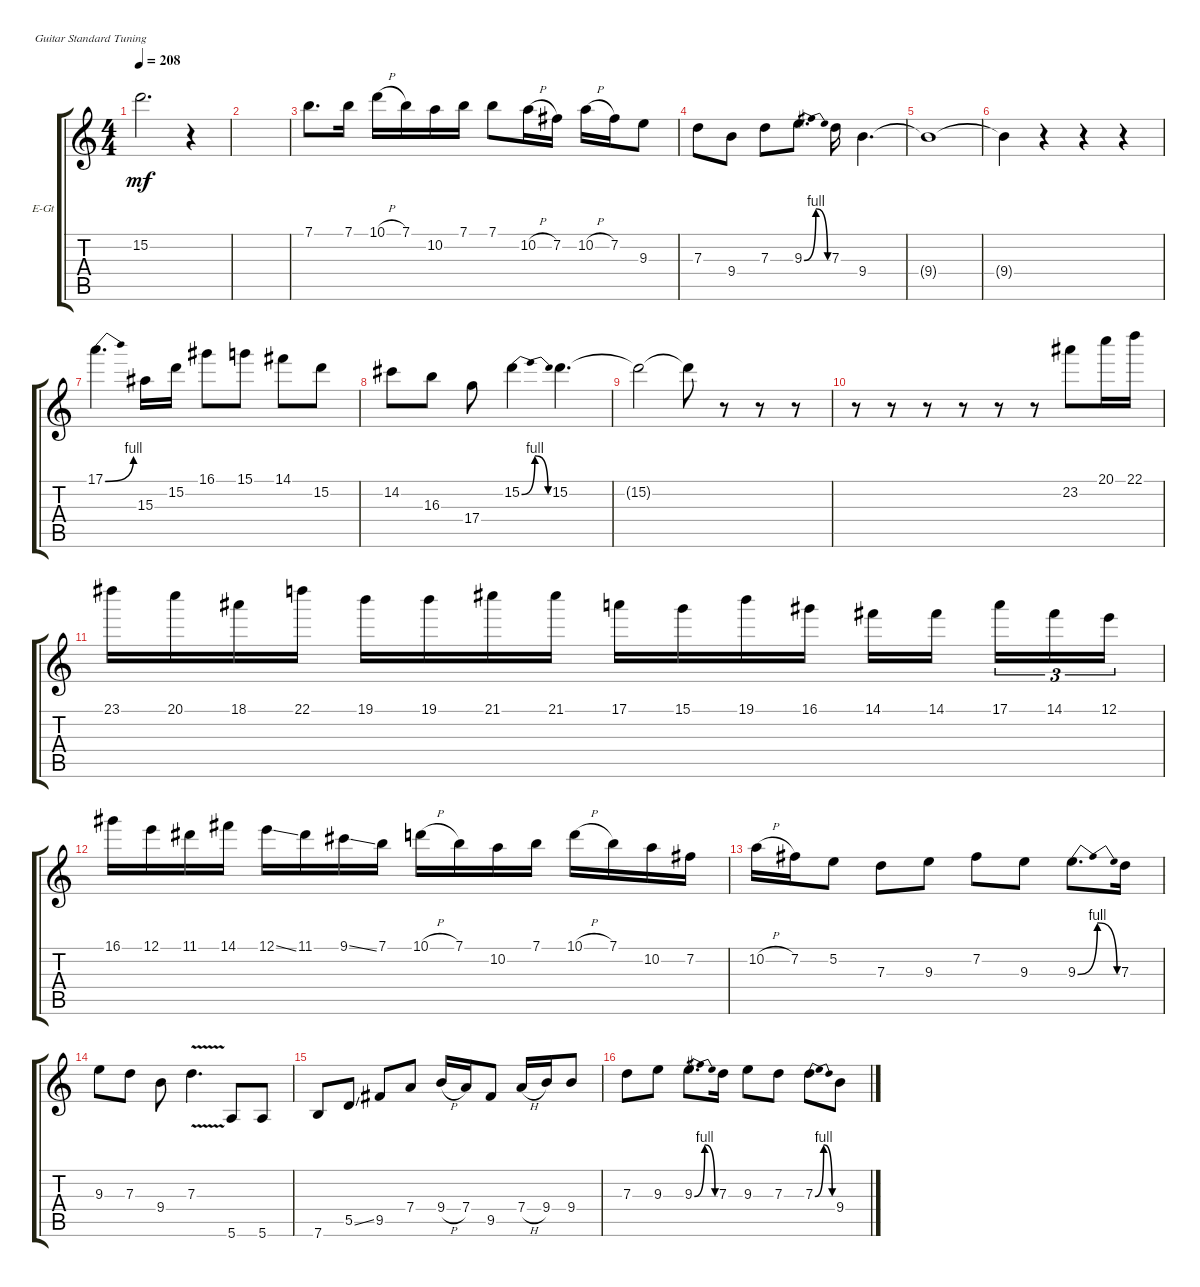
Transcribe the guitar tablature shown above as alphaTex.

\defaultSystemsLayout 4
\bracketExtendMode groupsimilarinstruments
\firstSystemTrackNameOrientation horizontal
\otherSystemsTrackNameOrientation horizontal
\track ("Electric Guitar" "E-Gt") {instrument distortionguitar}
\staff {score tabs}
\tuning (E4 B3 G3 D3 A2 E2)
\ts (4 4)
\tempo 208
\clef g2
\ks c
15.2{t}.2{d dy mf} r.4 |
|
7.1.8{d} 7.1.16 10.1{h}.16 7.1.16 10.2.16 7.1.16 7.1.8 10.2{h}.16 7.2.16 10.2{h}.16 7.2.16 9.3.8 |
7.3.8 9.4.8 7.3.8 9.3{be (bendrelease 0 0 10.2 4 20.4 4 30 0)}.8{d} 7.3.16 9.4.4{d} |
9.4{t}.1 |
9.4{t}.4 r.4 r.4 r.4 |
17.1{be (bend 0 0 15 4)}.4{d} 15.3.16 15.2.16 16.1.8 15.1.8 14.1.8 15.2.8 |
14.2.8 16.3.8 17.4.8 15.2{be (bendrelease 0 0 10.2 4 20.4 4 30 0)}.4 15.2.4{d} |
15.2{t}.2 15.2{t}.8 r.8 r.8 r.8 |
r.8 r.8 r.8 r.8 r.8 r.8 23.2.8 20.1.16 22.1.16 |
23.1.16 20.1.16 18.1.16 22.1.16 19.1.16 19.1.16 21.1.16 21.1.16 17.1.16 15.1.16 19.1.16 16.1.16 14.1.16 14.1.16 17.1.16{tu (3 2)} 14.1.16{tu (3 2)} 12.1.16{tu (3 2)} |
16.1.16 12.1.16 11.1.16 14.1.16 12.1{ss}.16 11.1.16 9.1{ss}.16 7.1.16 10.1{h}.16 7.1.16 10.2.16 7.1.16 10.1{h}.16 7.1.16 10.2.16 7.2.16 |
10.2{h}.16 7.2.16 5.2.8 7.3.8 9.3.8 7.2.8 9.3.8 9.3{be (bendrelease 0 0 10.2 4 20.4 4 30 0)}.8{d} 7.3.16 |
9.3.8 7.3.8 9.4.8 7.3{v}.4{d} 5.6.8 5.6.8 |
7.6.8 5.5{ss}.8 9.5.8 7.4.8 9.4{h}.16 7.4.16 9.5.8 7.4{h}.16 9.4.16 9.4.8 |
7.3.8 9.3.8 9.3{be (bendrelease 0 0 10.2 4 20.4 4 30 0)}.8{d} 7.3.16 9.3.8 7.3.8 7.3{be (bendrelease 0 0 10.2 4 20.4 4 30 0)}.8 9.4.8
